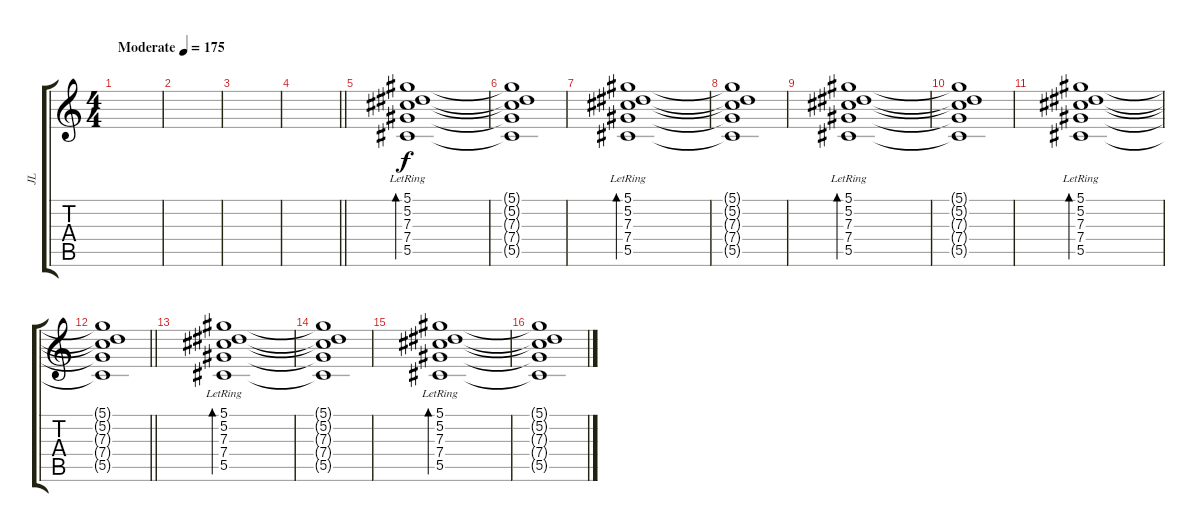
\track ("JL" "JL") {instrument electricguitarjazz}
\staff {score tabs}
\tuning (Eb4 Bb3 Gb3 Db3 Ab2 Db2) {hide}
\ts (4 4)
\section ("" "")
\tempo (175 "Moderate")
\clef g2
\ks c
|
|
|
\barLineRight lightlight
|
\section ("" "")
(5.1{lr} 5.2{lr} 7.3{lr} 7.4{lr} 5.5{lr}).1{bd 240} |
(5.1{t} 5.2{t} 7.3{t} 7.4{t} 5.5{t}).1 |
(5.1{lr} 5.2{lr} 7.3{lr} 7.4{lr} 5.5{lr}).1{bd 240} |
(5.1{t} 5.2{t} 7.3{t} 7.4{t} 5.5{t}).1 |
(5.1{lr} 5.2{lr} 7.3{lr} 7.4{lr} 5.5{lr}).1{bd 240} |
(5.1{t} 5.2{t} 7.3{t} 7.4{t} 5.5{t}).1 |
(5.1{lr} 5.2{lr} 7.3{lr} 7.4{lr} 5.5{lr}).1{bd 240} |
\barLineRight lightlight
(5.1{t} 5.2{t} 7.3{t} 7.4{t} 5.5{t}).1 |
\section ("" "")
(5.1{lr} 5.2{lr} 7.3{lr} 7.4{lr} 5.5{lr}).1{bd 240} |
(5.1{t} 5.2{t} 7.3{t} 7.4{t} 5.5{t}).1 |
(5.1{lr} 5.2{lr} 7.3{lr} 7.4{lr} 5.5{lr}).1{bd 240} |
(5.1{t} 5.2{t} 7.3{t} 7.4{t} 5.5{t}).1
